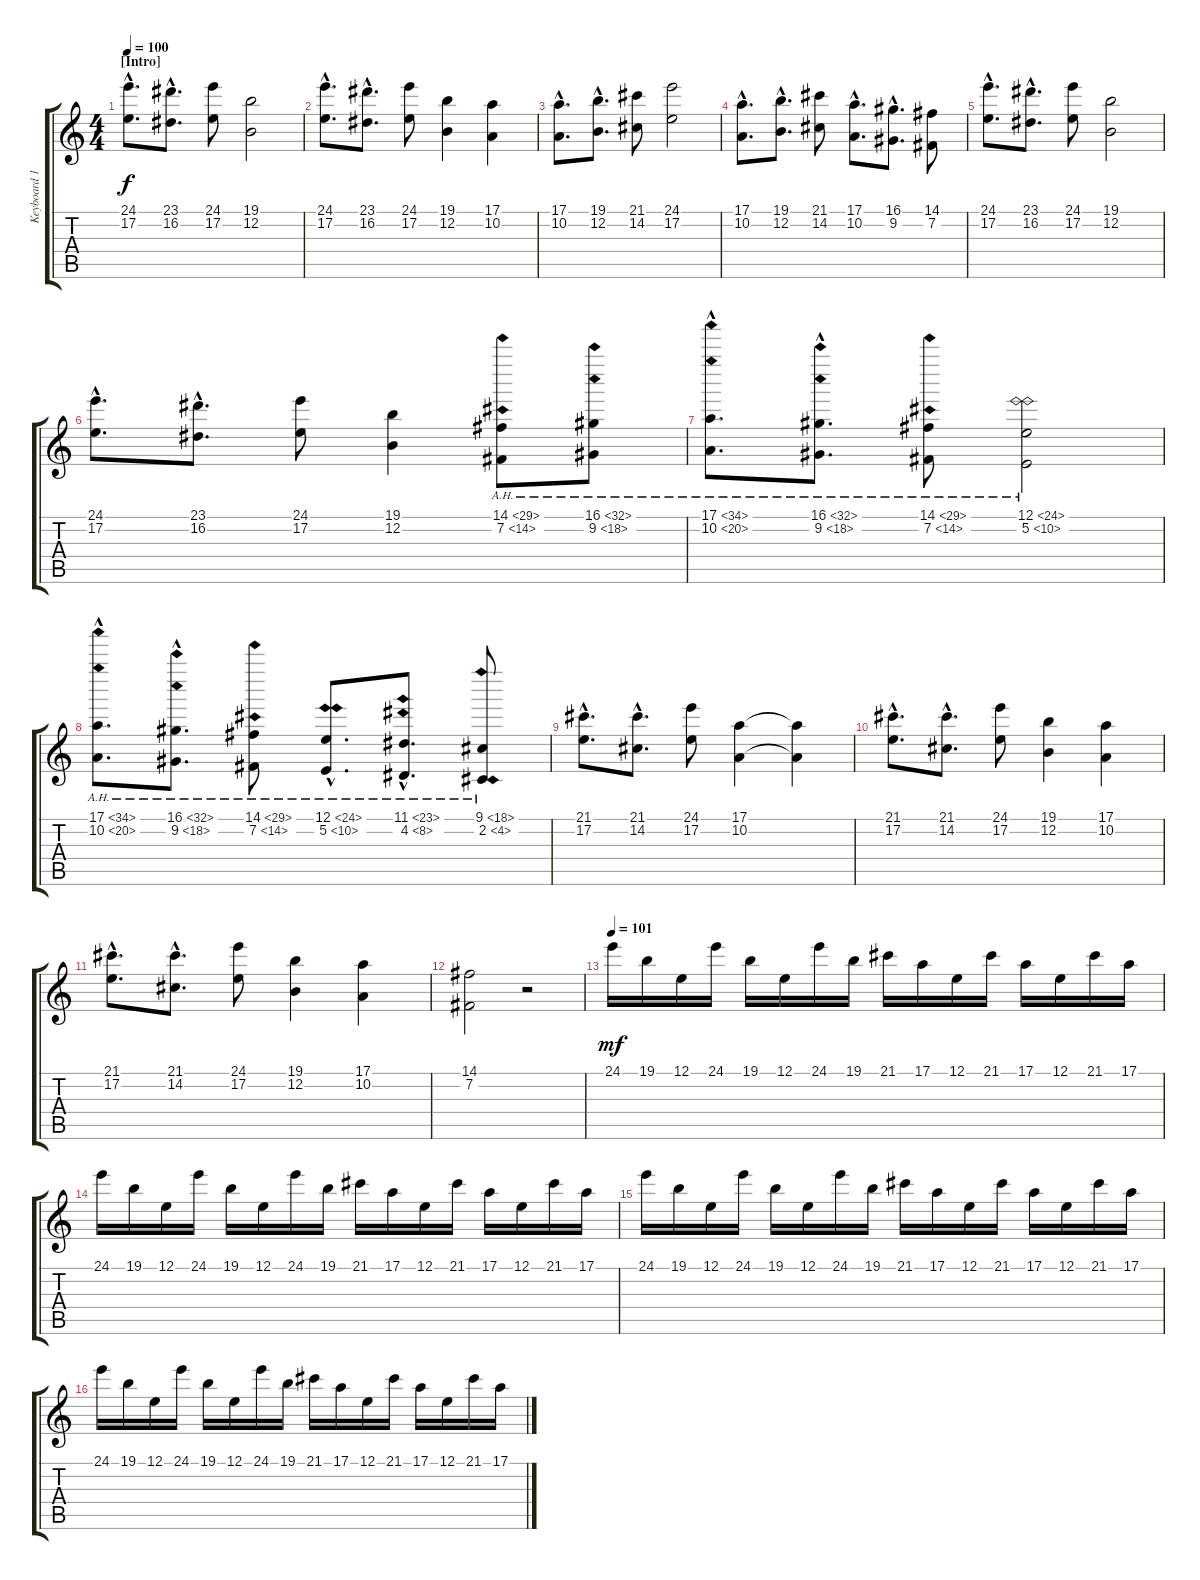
\track ("Keyboard 1" "Keyboard 1") {instrument stringensemble1}
\staff {score tabs}
\tuning (E4 B3 G3 D3 A2 E2) {hide}
\ts (4 4)
\section ("" "[Intro]")
\tempo 100
\clef g2
\ks c
(24.1{hac} 17.2{hac}).8{d dy f instrument stringensemble1} (23.1{hac} 16.2{hac}).8{d} (24.1 17.2).8 (19.1 12.2).2 |
(24.1{hac} 17.2{hac}).8{d} (23.1{hac} 16.2{hac}).8{d} (24.1 17.2).8 (19.1 12.2).4 (17.1 10.2).4 |
(17.1{hac} 10.2{hac}).8{d} (19.1{hac} 12.2{hac}).8{d} (21.1 14.2).8 (24.1 17.2).2 |
(17.1{hac} 10.2{hac}).8{d} (19.1{hac} 12.2{hac}).8{d} (21.1 14.2).8 (17.1{hac} 10.2{hac}).8{d} (16.1{hac} 9.2{hac}).8{d} (14.1 7.2).8 |
\section ("" "")
(24.1{hac} 17.2{hac}).8{d} (23.1{hac} 16.2{hac}).8{d} (24.1 17.2).8 (19.1 12.2).2 |
(24.1{hac} 17.2{hac}).8{d} (23.1{hac} 16.2{hac}).8{d} (24.1 17.2).8 (19.1 12.2).4 (14.1{ah 15} 7.2{ah 7}).8 (16.1{ah 16} 9.2{ah 9}).8 |
(17.1{ah 17 hac} 10.2{ah 10 hac}).8{d} (16.1{ah 16 hac} 9.2{ah 9 hac}).8{d} (14.1{ah 15} 7.2{ah 7}).8 (12.1{ah 12} 5.2{ah 5}).2 |
(17.1{ah 17 hac} 10.2{ah 10 hac}).8{d} (16.1{ah 16 hac} 9.2{ah 9 hac}).8{d} (14.1{ah 15} 7.2{ah 7}).8 (12.1{ah 12 hac} 5.2{ah 5 hac}).8{d} (11.1{ah 12 hac} 4.2{ah 4 hac}).8{d} (9.1{ah 9} 2.2{ah 2}).8 |
\section ("" "")
(21.1{hac} 17.2{hac}).8{d} (21.1{hac} 14.2{hac}).8{d} (24.1 17.2).8 (17.1 10.2).4 (17.1{t} 10.2{t}).4 |
(21.1{hac} 17.2{hac}).8{d} (21.1{hac} 14.2{hac}).8{d} (24.1 17.2).8 (19.1 12.2).4 (17.1 10.2).4 |
(21.1{hac} 17.2{hac}).8{d} (21.1{hac} 14.2{hac}).8{d} (24.1 17.2).8 (19.1 12.2).4 (17.1 10.2).4 |
(14.1 7.2).2 r.2 |
\section ("" "")
\tempo 101
24.1.16{dy mf} 19.1.16 12.1.16 24.1.16 19.1.16 12.1.16 24.1.16 19.1.16 21.1.16 17.1.16 12.1.16 21.1.16 17.1.16 12.1.16 21.1.16 17.1.16 |
24.1.16 19.1.16 12.1.16 24.1.16 19.1.16 12.1.16 24.1.16 19.1.16 21.1.16 17.1.16 12.1.16 21.1.16 17.1.16 12.1.16 21.1.16 17.1.16 |
24.1.16 19.1.16 12.1.16 24.1.16 19.1.16 12.1.16 24.1.16 19.1.16 21.1.16 17.1.16 12.1.16 21.1.16 17.1.16 12.1.16 21.1.16 17.1.16 |
24.1.16 19.1.16 12.1.16 24.1.16 19.1.16 12.1.16 24.1.16 19.1.16 21.1.16 17.1.16 12.1.16 21.1.16 17.1.16 12.1.16 21.1.16 17.1.16
